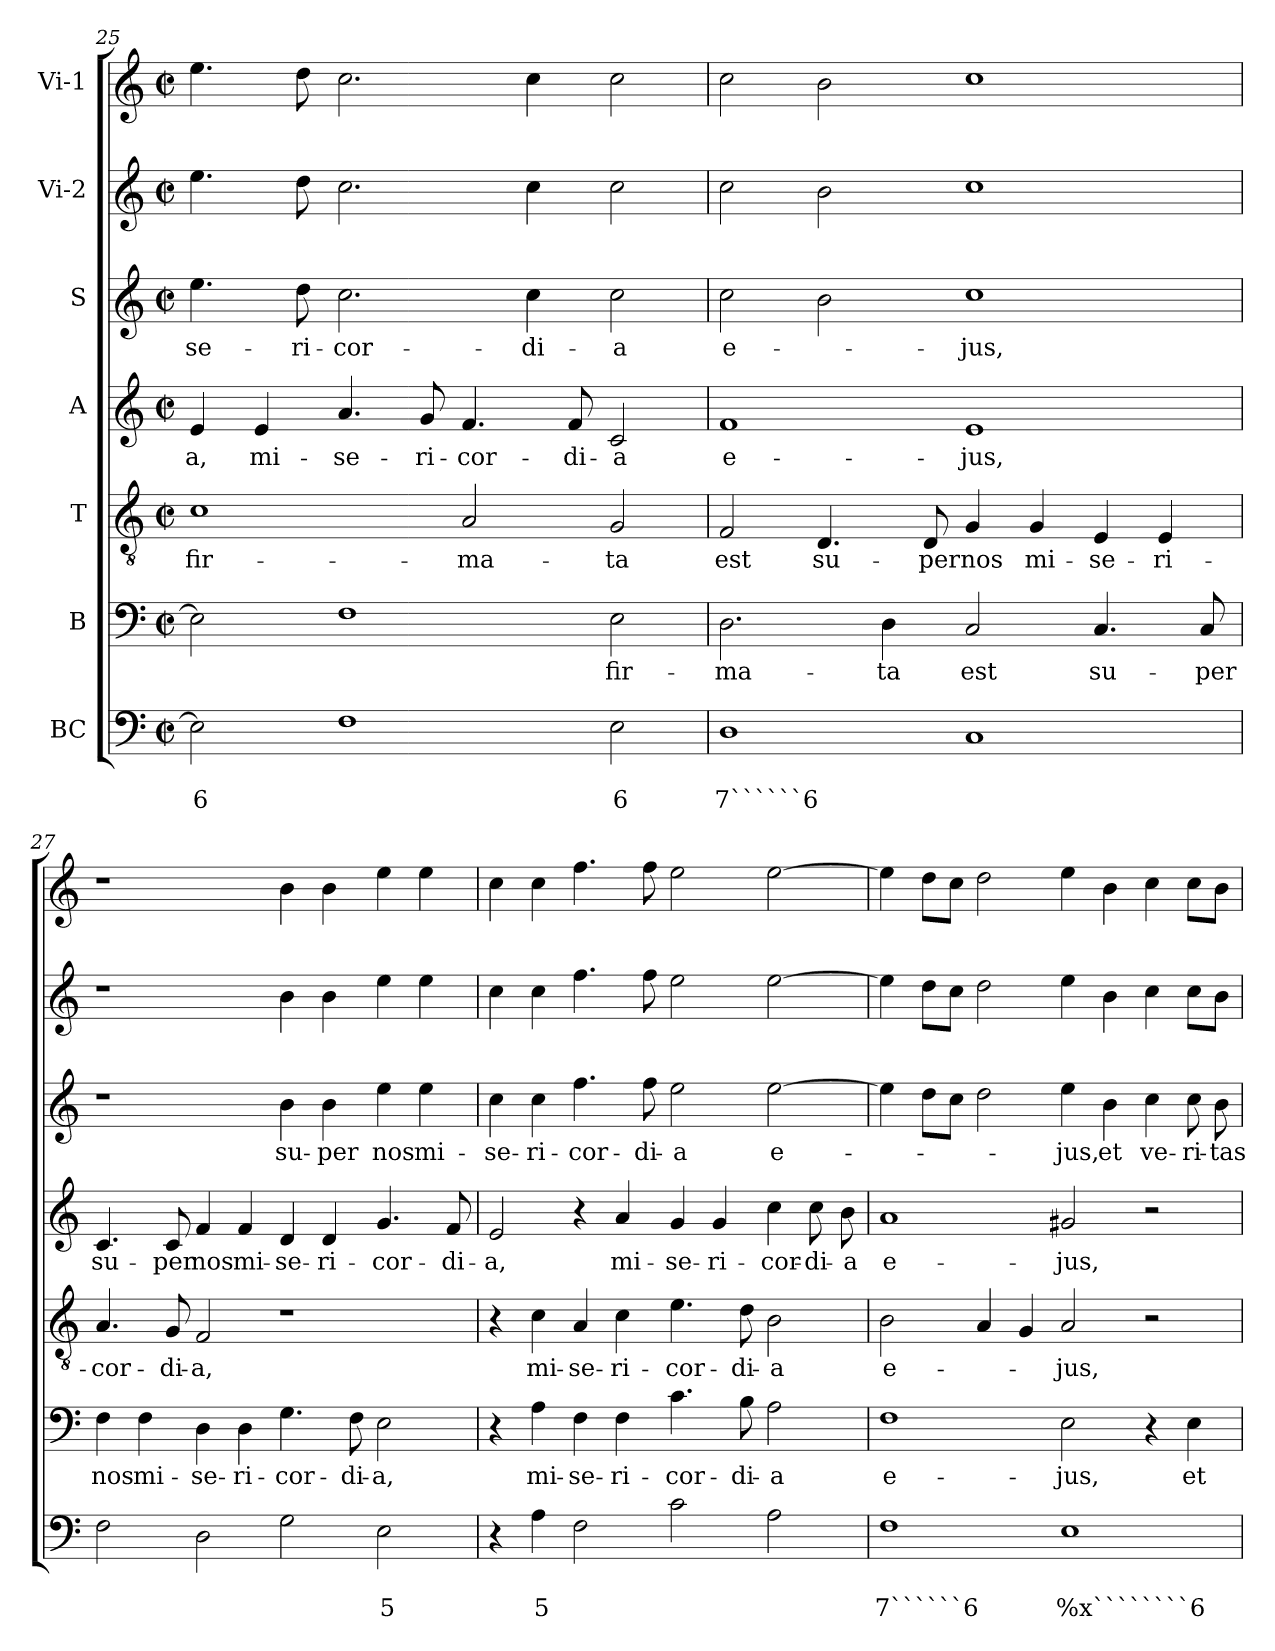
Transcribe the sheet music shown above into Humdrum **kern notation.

**kern	**text	**text	**kern	**text	**kern	**text	**kern	**text	**kern	**text	**kern	**kern
*part7	*part7	*part7	*part6	*part6	*part5	*part5	*part4	*part4	*part3	*part3	*part2	*part1
*staff7	*staff7	*staff7	*staff6	*staff6	*staff5	*staff5	*staff4	*staff4	*staff3	*staff3	*staff2	*staff1
*I"BC	*	*	*I"B	*	*I"T	*	*I"A	*	*I"S	*	*I"Vi-2	*I"Vi-1
*clefF4	*	*	*clefF4	*	*clefGv2	*	*clefG2	*	*clefG2	*	*clefG2	*clefG2
*k[]	*	*	*k[]	*	*k[]	*	*k[]	*	*k[]	*	*k[]	*k[]
*C:	*	*	*C:	*	*C:	*	*C:	*	*C:	*	*C:	*C:
*M2/2	*	*	*M2/2	*	*M2/2	*	*M2/2	*	*M2/2	*	*M2/2	*M2/2
*met(c|)	*	*	*met(c|)	*	*met(c|)	*	*met(c|)	*	*met(c|)	*	*met(c|)	*met(c|)
=25	=25	=25	=25	=25	=25	=25	=25	=25	=25	=25	=25	=25
!	!	!LO:LY:b	!	!	!	!LO:LY:b	!	!LO:LY:b	!	!LO:LY:b	!	!
2E\]	.	6	2E\]	.	1c	-fir-	4e/	-a,	4.ee\	-se-	4.ee\	4.ee\
!	!	!	!	!	!	!	!	!LO:LY:b	!	!	!	!
.	.	.	.	.	.	.	4e/	mi-	.	.	.	.
!	!	!	!	!	!	!	!	!	!	!LO:LY:b	!	!
.	.	.	.	.	.	.	.	.	8dd\	-ri-	8dd\	8dd\
!	!	!	!	!	!	!	!	!LO:LY:b	!	!LO:LY:b	!	!
1F	.	.	1F	.	.	.	4.a/	-se-	2.cc\	-cor-	2.cc\	2.cc\
!	!	!	!	!	!	!	!	!LO:LY:b	!	!	!	!
.	.	.	.	.	.	.	8g/	-ri-	.	.	.	.
!	!	!	!	!	!	!LO:LY:b	!	!LO:LY:b	!	!	!	!
.	.	.	.	.	2A/	-ma-	4.f/	-cor-	.	.	.	.
!	!	!	!	!	!	!	!	!	!	!LO:LY:b	!	!
.	.	.	.	.	.	.	.	.	4cc\	-di-	4cc\	4cc\
!	!	!	!	!	!	!	!	!LO:LY:b	!	!	!	!
.	.	.	.	.	.	.	8f/	-di-	.	.	.	.
!	!	!LO:LY:b	!	!LO:LY:b	!	!LO:LY:b	!	!LO:LY:b	!	!LO:LY:b	!	!
2E\	.	6	2E\	-fir-	2G/	-ta	2c/	-a	2cc\	-a	2cc\	2cc\
!!LO:PB:g=z
=26	=26	=26	=26	=26	=26	=26	=26	=26	=26	=26	=26	=26
!	!	!LO:LY:b	!	!LO:LY:b	!	!LO:LY:b	!	!LO:LY:b	!	!LO:LY:b	!	!
1D	.	7``````6	2.D\	-ma-	2F/	est	1f	e-	2cc\	e-	2cc\	2cc\
!	!	!	!	!	!	!LO:LY:b	!	!	!	!	!	!
.	.	.	.	.	4.D/	su-	.	.	2b\	.	2b\	2b\
!	!	!	!	!LO:LY:b	!	!	!	!	!	!	!	!
.	.	.	4D\	-ta	.	.	.	.	.	.	.	.
!	!	!	!	!	!	!LO:LY:b	!	!	!	!	!	!
.	.	.	.	.	8D/	-per	.	.	.	.	.	.
!	!	!	!	!LO:LY:b	!	!LO:LY:b	!	!LO:LY:b	!	!LO:LY:b	!	!
1C	.	.	2C/	est	4G/	nos	1e	-jus,	1cc	-jus,	1cc	1cc
!	!	!	!	!	!	!LO:LY:b	!	!	!	!	!	!
.	.	.	.	.	4G/	mi-	.	.	.	.	.	.
!	!	!	!	!LO:LY:b	!	!LO:LY:b	!	!	!	!	!	!
.	.	.	4.C/	su-	4E/	-se-	.	.	.	.	.	.
!	!	!	!	!	!	!LO:LY:b	!	!	!	!	!	!
.	.	.	.	.	4E/	-ri-	.	.	.	.	.	.
!	!	!	!	!LO:LY:b	!	!	!	!	!	!	!	!
.	.	.	8C/	-per	.	.	.	.	.	.	.	.
=27	=27	=27	=27	=27	=27	=27	=27	=27	=27	=27	=27	=27
!	!	!	!	!LO:LY:b	!	!LO:LY:b	!	!LO:LY:b	!	!	!	!
2F\	.	.	4F\	nos	4.A/	-cor-	4.c/	su-	1r	.	1r	1r
!	!	!	!	!LO:LY:b	!	!	!	!	!	!	!	!
.	.	.	4F\	mi-	.	.	.	.	.	.	.	.
!	!	!	!	!	!	!LO:LY:b	!	!LO:LY:b	!	!	!	!
.	.	.	.	.	8G/	-di-	8c/	-per	.	.	.	.
!	!	!	!	!LO:LY:b	!	!LO:LY:b	!	!LO:LY:b	!	!	!	!
2D\	.	.	4D\	-se-	2F/	-a,	4f/	nos	.	.	.	.
!	!	!	!	!LO:LY:b	!	!	!	!LO:LY:b	!	!	!	!
.	.	.	4D\	-ri-	.	.	4f/	mi-	.	.	.	.
!	!	!	!	!LO:LY:b	!	!	!	!LO:LY:b	!	!LO:LY:b	!	!
2G\	.	.	4.G\	-cor-	1r	.	4d/	-se-	4b\	su-	4b\	4b\
!	!	!	!	!	!	!	!	!LO:LY:b	!	!LO:LY:b	!	!
.	.	.	.	.	.	.	4d/	-ri-	4b\	-per	4b\	4b\
!	!	!	!	!LO:LY:b	!	!	!	!	!	!	!	!
.	.	.	8F\	-di-	.	.	.	.	.	.	.	.
!	!	!LO:LY:b	!	!LO:LY:b	!	!	!	!LO:LY:b	!	!LO:LY:b	!	!
2E\	.	5	2E\	-a,	.	.	4.g/	-cor-	4ee\	nos	4ee\	4ee\
!	!	!	!	!	!	!	!	!	!	!LO:LY:b	!	!
.	.	.	.	.	.	.	.	.	4ee\	mi-	4ee\	4ee\
!	!	!	!	!	!	!	!	!LO:LY:b	!	!	!	!
.	.	.	.	.	.	.	8f/	-di-	.	.	.	.
=28	=28	=28	=28	=28	=28	=28	=28	=28	=28	=28	=28	=28
!	!	!	!	!	!	!	!	!LO:LY:b	!	!LO:LY:b	!	!
4r	.	.	4r	.	4r	.	2e/	-a,	4cc\	-se-	4cc\	4cc\
!	!	!LO:LY:b	!	!LO:LY:b	!	!LO:LY:b	!	!	!	!LO:LY:b	!	!
4A\	.	5	4A\	mi-	4c\	mi-	.	.	4cc\	-ri-	4cc\	4cc\
!	!	!	!	!LO:LY:b	!	!LO:LY:b	!	!	!	!LO:LY:b	!	!
2F\	.	.	4F\	-se-	4A/	-se-	4r	.	4.ff\	-cor-	4.ff\	4.ff\
!	!	!	!	!LO:LY:b	!	!LO:LY:b	!	!LO:LY:b	!	!	!	!
.	.	.	4F\	-ri-	4c\	-ri-	4a/	mi-	.	.	.	.
!	!	!	!	!	!	!	!	!	!	!LO:LY:b	!	!
.	.	.	.	.	.	.	.	.	8ff\	-di-	8ff\	8ff\
!	!	!	!	!LO:LY:b	!	!LO:LY:b	!	!LO:LY:b	!	!LO:LY:b	!	!
2c\	.	.	4.c\	-cor-	4.e\	-cor-	4g/	-se-	2ee\	-a	2ee\	2ee\
!	!	!	!	!	!	!	!	!LO:LY:b	!	!	!	!
.	.	.	.	.	.	.	4g/	-ri-	.	.	.	.
!	!	!	!	!LO:LY:b	!	!LO:LY:b	!	!	!	!	!	!
.	.	.	8B\	-di-	8d\	-di-	.	.	.	.	.	.
!	!	!	!	!LO:LY:b	!	!LO:LY:b	!	!LO:LY:b	!	!LO:LY:b	!	!
2A\	.	.	2A\	-a	2B\	-a	4cc\	-cor-	[2ee\	e-	[2ee\	[2ee\
!	!	!	!	!	!	!	!	!LO:LY:b	!	!	!	!
.	.	.	.	.	.	.	8cc\	-di-	.	.	.	.
!	!	!	!	!	!	!	!	!LO:LY:b	!	!	!	!
.	.	.	.	.	.	.	8b\	-a	.	.	.	.
=29	=29	=29	=29	=29	=29	=29	=29	=29	=29	=29	=29	=29
!	!	!LO:LY:b	!	!LO:LY:b	!	!LO:LY:b	!	!LO:LY:b	!	!	!	!
1F	.	7``````6	1F	e-	2B\	e-	1a	e-	4ee\]	.	4ee\]	4ee\]
.	.	.	.	.	.	.	.	.	8dd\L	.	8dd\L	8dd\L
.	.	.	.	.	.	.	.	.	8cc\J	.	8cc\J	8cc\J
.	.	.	.	.	4A/	.	.	.	2dd\	.	2dd\	2dd\
.	.	.	.	.	4G/	.	.	.	.	.	.	.
!	!	!LO:LY:b	!	!LO:LY:b	!	!LO:LY:b	!	!LO:LY:b	!	!LO:LY:b	!	!
1E	.	%x````````6	2E\	-jus,	2A/	-jus,	2g#X/	-jus,	4ee\	-jus,	4ee\	4ee\
!	!	!	!	!	!	!	!	!	!	!LO:LY:b	!	!
.	.	.	.	.	.	.	.	.	4b\	et	4b\	4b\
!	!	!	!	!	!	!	!	!	!	!LO:LY:b	!	!
.	.	.	4r	.	2r	.	2r	.	4cc\	ve-	4cc\	4cc\
!	!	!	!	!LO:LY:b	!	!	!	!	!	!LO:LY:b	!	!
.	.	.	4E\	et	.	.	.	.	8cc\	-ri-	8cc\L	8cc\L
!	!	!	!	!	!	!	!	!	!	!LO:LY:b	!	!
.	.	.	.	.	.	.	.	.	8b\	-tas	8b\J	8b\J
=	=	=	=	=	=	=	=	=	=	=	=	=
*-	*-	*-	*-	*-	*-	*-	*-	*-	*-	*-	*-	*-
